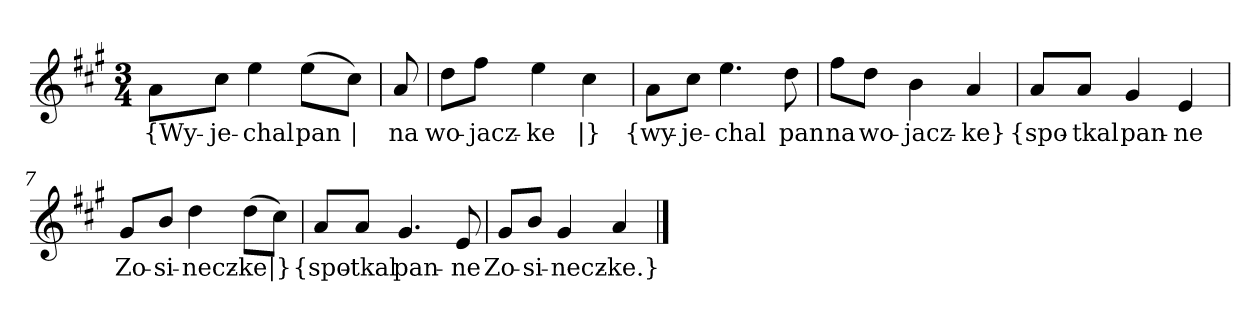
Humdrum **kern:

**kern	**text
*part1	*part1
*staff1	*staff1
*clefG2	*
*k[f#c#g#]	*
*A:	*
*M3/4	*
=	=
8a\L	{Wy-
8cc#\J	-je-
4ee	-chal
(8ee\L	pan
8cc#\J)	|
=2y	=2y
8a	na
=3	=3
8dd\L	wo-
8ff#\J	-jacz-
4ee	-ke
4cc#	|}
=4y	=4y
8a\L	{wy-
8cc#\J	-je-
4.ee	-chal
8dd	pan
=5	=5
8ff#\L	na
8dd\J	wo-
4b	-jacz-
4a	-ke}
=6y	=6y
8a/L	{spo-
8a/J	-tkal
4g#	pan-
4e	-ne
=7	=7
8g#/L	Zo-
8b/J	-si-
4dd	-necz-
(8dd\L	-ke
8cc#\J)	|}
=8y	=8y
8a/L	{spo-
8a/J	-tkal
4.g#	pan-
8e	-ne
=9	=9
8g#/L	Zo-
8b/J	-si-
4g#	-necz-
4a	-ke.}
==	==
*-	*-
